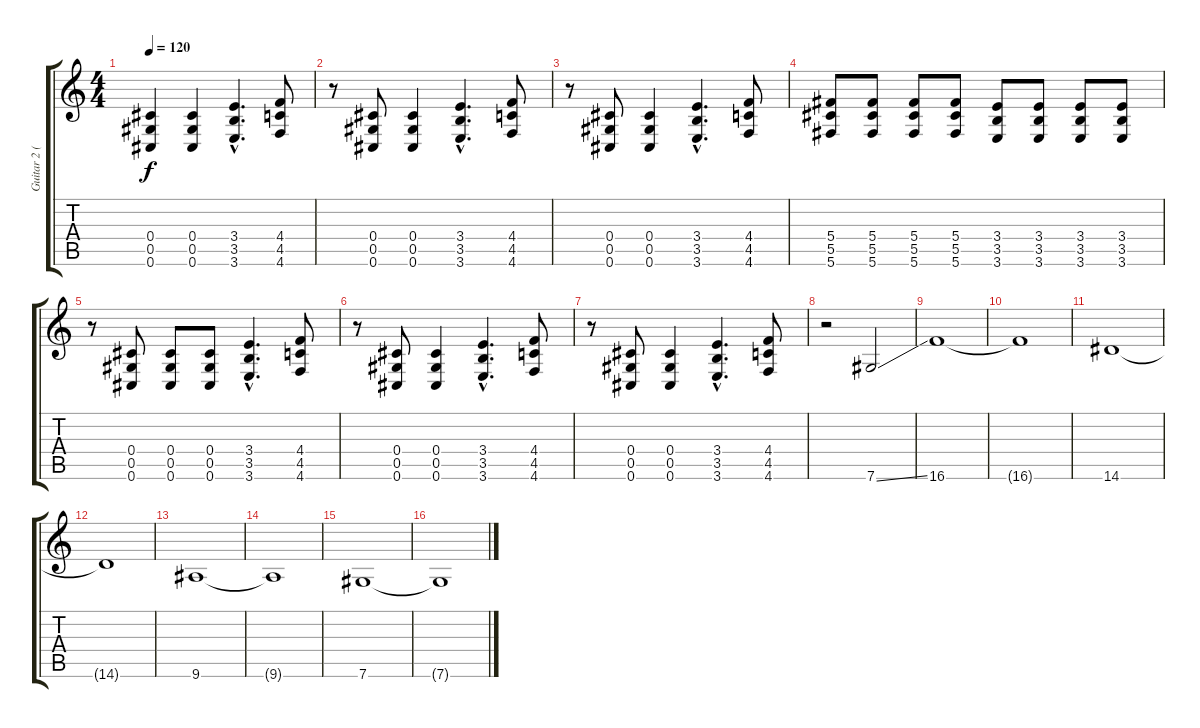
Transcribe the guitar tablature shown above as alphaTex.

\track ("Guitar 2 (Lead)" "Guitar 2 (") {instrument distortionguitar}
\staff {score tabs}
\tuning (Eb4 Bb3 Gb3 Db3 Ab2 Db2) {hide}
\ts (4 4)
\tempo 120
\clef g2
\ks c
(0.4 0.5 0.6).4{dy f} (0.4 0.5 0.6).4 (3.4{hac} 3.5{hac} 3.6{hac}).4{d} (4.4 4.5 4.6).8 |
r.8 (0.4 0.5 0.6).8 (0.4 0.5 0.6).4 (3.4{hac} 3.5{hac} 3.6{hac}).4{d} (4.4 4.5 4.6).8 |
r.8 (0.4 0.5 0.6).8 (0.4 0.5 0.6).4 (3.4{hac} 3.5{hac} 3.6{hac}).4{d} (4.4 4.5 4.6).8 |
(5.4 5.5 5.6).8 (5.4 5.5 5.6).8 (5.4 5.5 5.6).8 (5.4 5.5 5.6).8 (3.4 3.5 3.6).8 (3.4 3.5 3.6).8 (3.4 3.5 3.6).8 (3.4 3.5 3.6).8 |
r.8 (0.4 0.5 0.6).8 (0.4 0.5 0.6).8 (0.4 0.5 0.6).8 (3.4{hac} 3.5{hac} 3.6{hac}).4{d} (4.4 4.5 4.6).8 |
r.8 (0.4 0.5 0.6).8 (0.4 0.5 0.6).4 (3.4{hac} 3.5{hac} 3.6{hac}).4{d} (4.4 4.5 4.6).8 |
r.8 (0.4 0.5 0.6).8 (0.4 0.5 0.6).4 (3.4{hac} 3.5{hac} 3.6{hac}).4{d} (4.4 4.5 4.6).8 |
r.2 7.6{ss}.2{volume 13} |
16.6.1{volume 13} |
16.6{t}.1{volume 13} |
14.6.1{volume 13} |
14.6{t}.1{volume 13} |
9.6.1{volume 13} |
9.6{t}.1{volume 13} |
7.6.1{volume 13} |
7.6{t}.1{volume 13}
